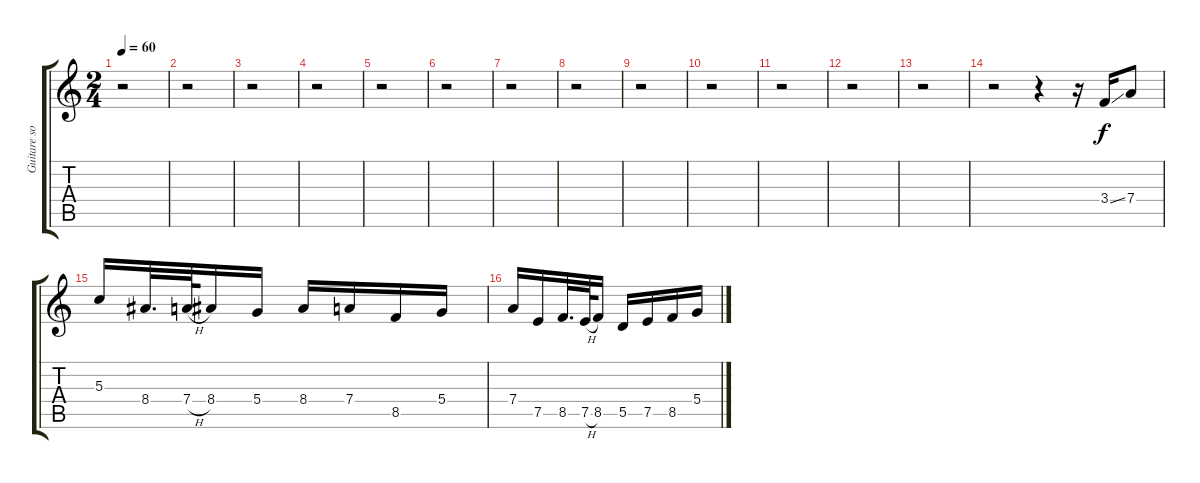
\track ("Guitare solo " "Guitare so") {instrument acousticguitarsteel}
\staff {score tabs}
\tuning (E4 B3 G3 D3 A2 E2) {hide}
\ts (2 4)
\tempo 60
\clef g2
\ks c
r.2{dy f} |
r.2 |
r.2 |
r.2 |
r.2 |
r.2 |
r.2 |
r.2 |
r.2 |
r.2 |
r.2 |
r.2 |
r.2 |
r.2 r.4 r.16 3.4{ss}.16 7.4.8 |
5.3.16 8.4.32{d} 7.4{h}.64 8.4.16 5.4.16 8.4.16 7.4.16 8.5.16 5.4.16 |
7.4.16 7.5.16 8.5.32{d} 7.5{h}.64 8.5.16 5.5.16 7.5.16 8.5.16 5.4.16
